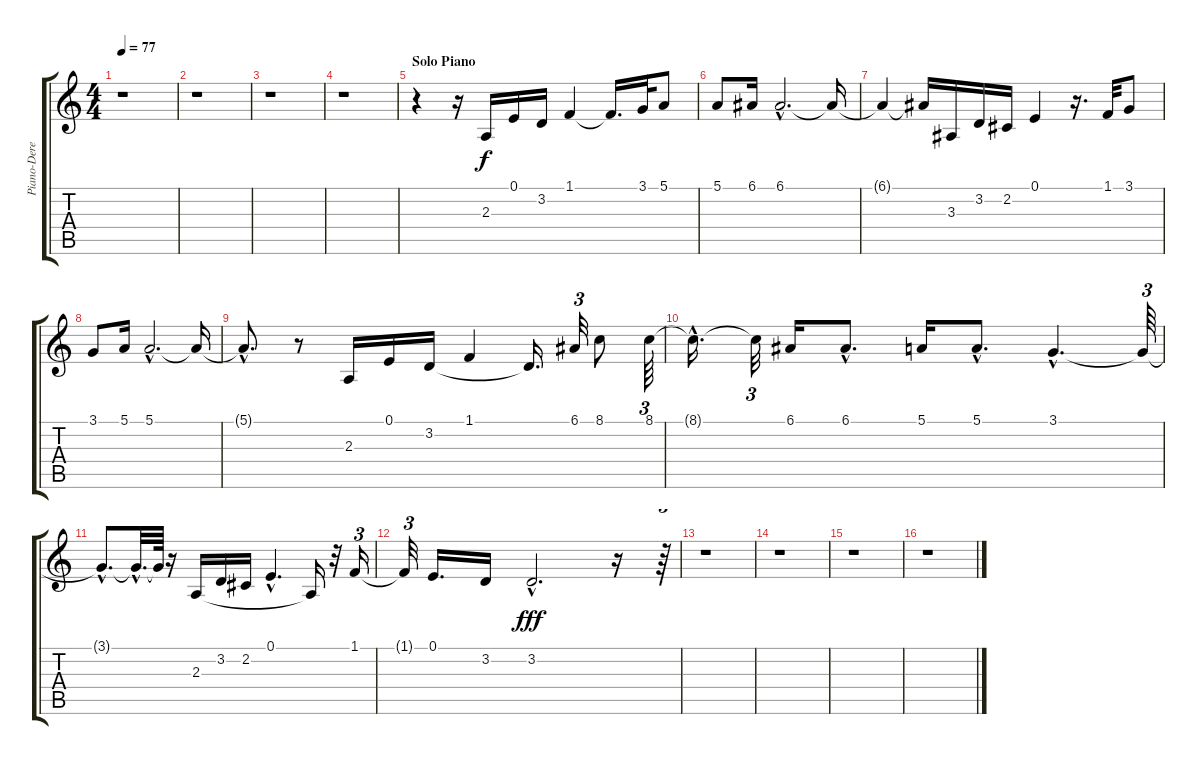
\track ("Piano-Derek Sherinian" "Piano-Dere") {instrument acousticgrandpiano}
\staff {score tabs}
\tuning (E4 B3 G3 D3 A2 E2) {hide}
\ts (4 4)
\tempo 77
\clef g2
\ks c
r.1{dy f instrument acousticgrandpiano} |
r.1 |
r.1 |
r.1 |
\section ("" "Solo Piano")
r.4{instrument electricpiano1} r.16 2.3.16 0.1.16 3.2.16 1.1.4 1.1{t}.16{d} 3.1.32 5.1.8 |
5.1.8 6.1.16 6.1{hac}.2{d} 6.1{t}.16 |
6.1{t}.4 6.1{t}.16 3.3.16 3.2.16 2.2.16 0.1.4 r.16{d} 1.1.32 3.1.8 |
3.1.8 5.1.16 5.1{hac}.2{d} 5.1{t}.16 |
5.1{hac t}.8{d} r.8 2.3.16 0.1.16 3.2.16 1.1.4 3.2{t}.16{d} 6.1.32{tu (3 2)} 8.1.8 8.1.64{tu (3 2)} |
8.1{hac t}.16{d} 8.1{t}.32{tu (3 2)} 6.1.16 6.1{hac}.8{d} 5.1.16 5.1{hac}.8{d} 3.1{hac}.4{d} 3.1{t}.64{tu (3 2)} |
3.1{hac t}.8{d} 3.1{hac t}.32{d} 3.1{t}.64 r.16 2.3.16 3.2.16 2.2.16 0.1{hac}.4{d} 2.3{t}.16 r.32 1.1.16{tu (3 2)} |
1.1{t}.32{tu (3 2)} 0.1.16{d} 3.2.16 3.2{hac}.2{d dy fff} r.16 r.64{tu (3 2)} |
r.1{instrument acousticgrandpiano} |
r.1 |
r.1 |
r.1
